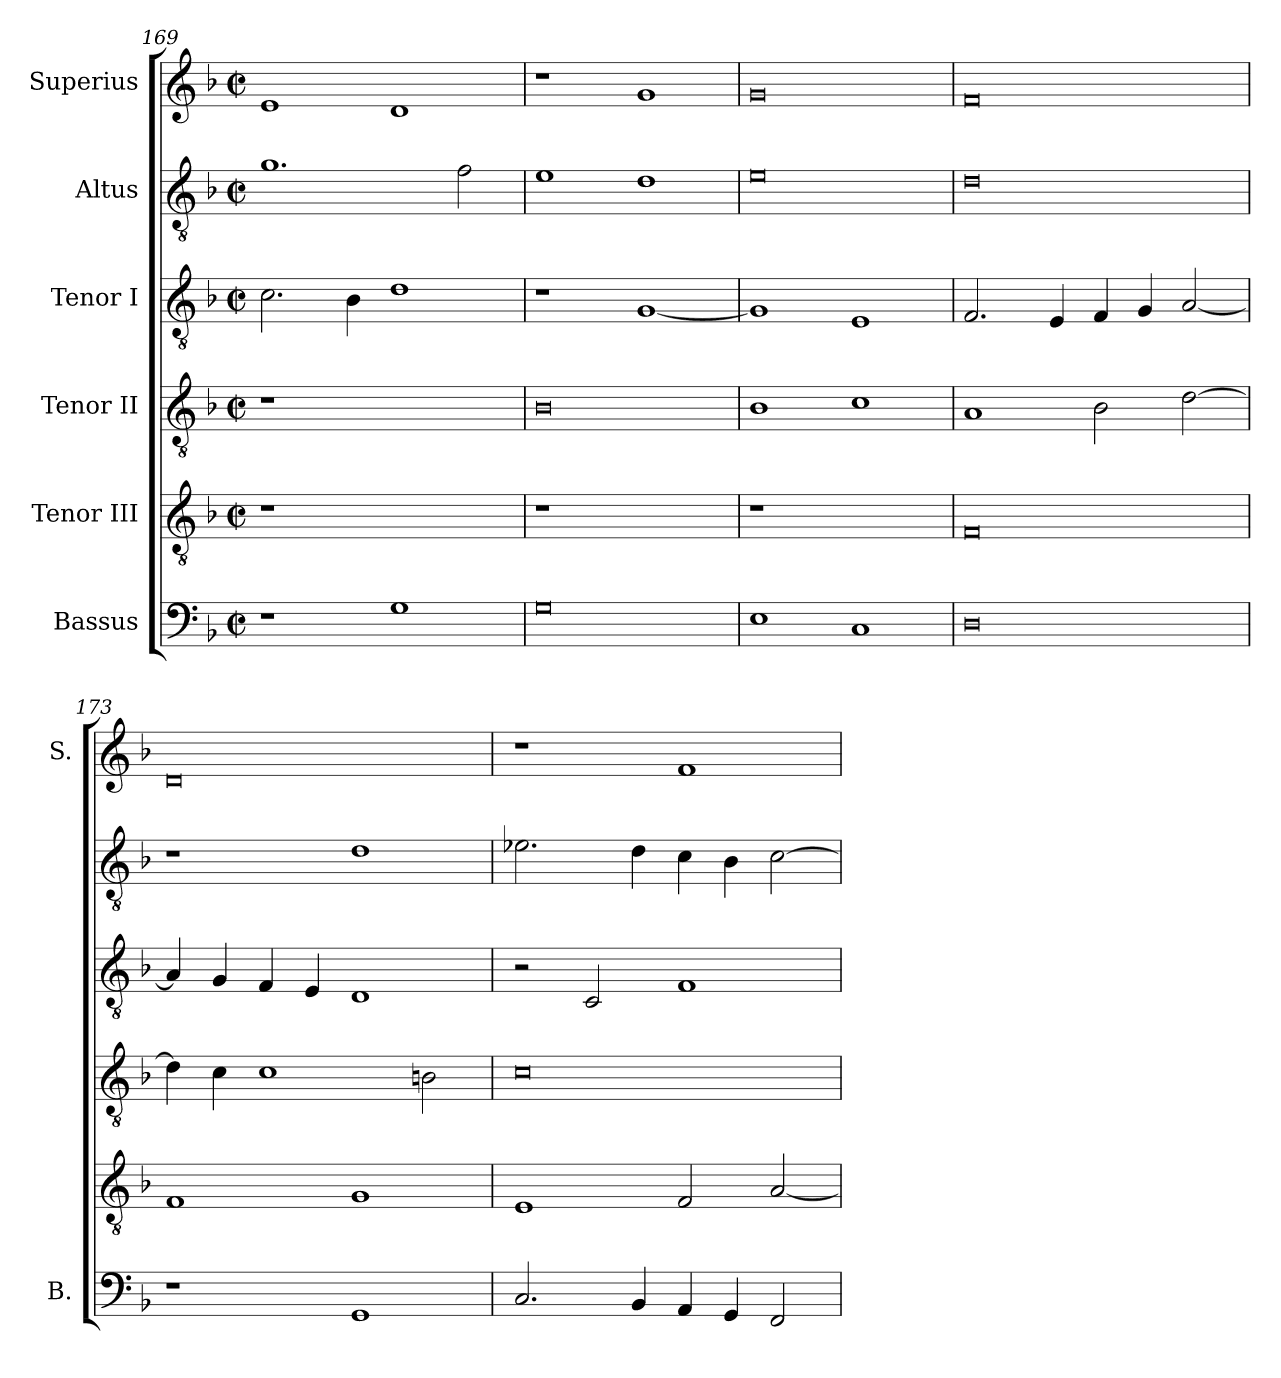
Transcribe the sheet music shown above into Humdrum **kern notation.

**kern	**kern	**kern	**kern	**kern	**kern
*part6	*part5	*part4	*part3	*part2	*part1
*staff6	*staff5	*staff4	*staff3	*staff2	*staff1
*I"Bassus	*I"Tenor III	*I"Tenor II	*I"Tenor I	*I"Altus	*I"Superius
*I'B.	*	*	*	*	*I'S.
*clefF4	*clefGv2	*clefGv2	*clefGv2	*clefGv2	*clefG2
*	*ITrd7c12	*ITrd7c12	*ITrd7c12	*ITrd7c12	*
*k[b-]	*k[b-]	*k[b-]	*k[b-]	*k[b-]	*k[b-]
*F:	*F:	*F:	*F:	*F:	*F:
*M2/2	*M2/2	*M2/2	*M2/2	*M2/2	*M2/2
*met(c|)	*met(c|)	*met(c|)	*met(c|)	*met(c|)	*met(c|)
=169	=169	=169	=169	=169	=169
!	!LO:N:vis=1	!LO:N:vis=1	!	!	!
1r	1r	1r	2.Ci\	1.Gi	1ei
.	.	.	4BB-i\	.	.
1Gi	1ryy	1ryy	1Di	.	1di
.	.	.	.	2Fi\	.
=170	=170	=170	=170	=170	=170
!	!LO:N:vis=1	!	!	!	!
0Gi	1r	0BB-i	1r	1Ei	1r
.	1ryy	.	[<1GGi	1Di	1gi
=171	=171	=171	=171	=171	=171
!	!LO:N:vis=1	!	!	!	!
1Ei	1r	1BB-i	1GGi]	0Ei	0gi
1Ci	1ryy	1Ci	1EEi	.	.
=172	=172	=172	=172	=172	=172
0Di	0FFi	1AAi	2.FFi/	0Di	0fi
.	.	.	4EEi/	.	.
.	.	2BB-i\	4FFi/	.	.
.	.	.	4GGi/	.	.
.	.	[>2Di\	[<2AAi/	.	.
!!LO:LB:g=z
=173	=173	=173	=173	=173	=173
1r	1FFi	4Di\]	4AAi/]	1r	0di
.	.	4Ci\	4GGi/	.	.
.	.	1Ci	4FFi/	.	.
.	.	.	4EEi/	.	.
1GGi	1GGi	.	1DDi	1Di	.
.	.	2BBni\	.	.	.
=174	=174	=174	=174	=174	=174
2.Ci/	1EEi	0Ci	2r	2.E-Xi\	1r
.	.	.	2CCi/	.	.
4BB-i/	.	.	.	4Di\	.
4AAi/	2FFi/	.	1FFi	4Ci\	1fi
4GGi/	.	.	.	4BB-i\	.
2FFi/	[<2AAi/	.	.	[>2Ci\	.
=	=	=	=	=	=
*-	*-	*-	*-	*-	*-
